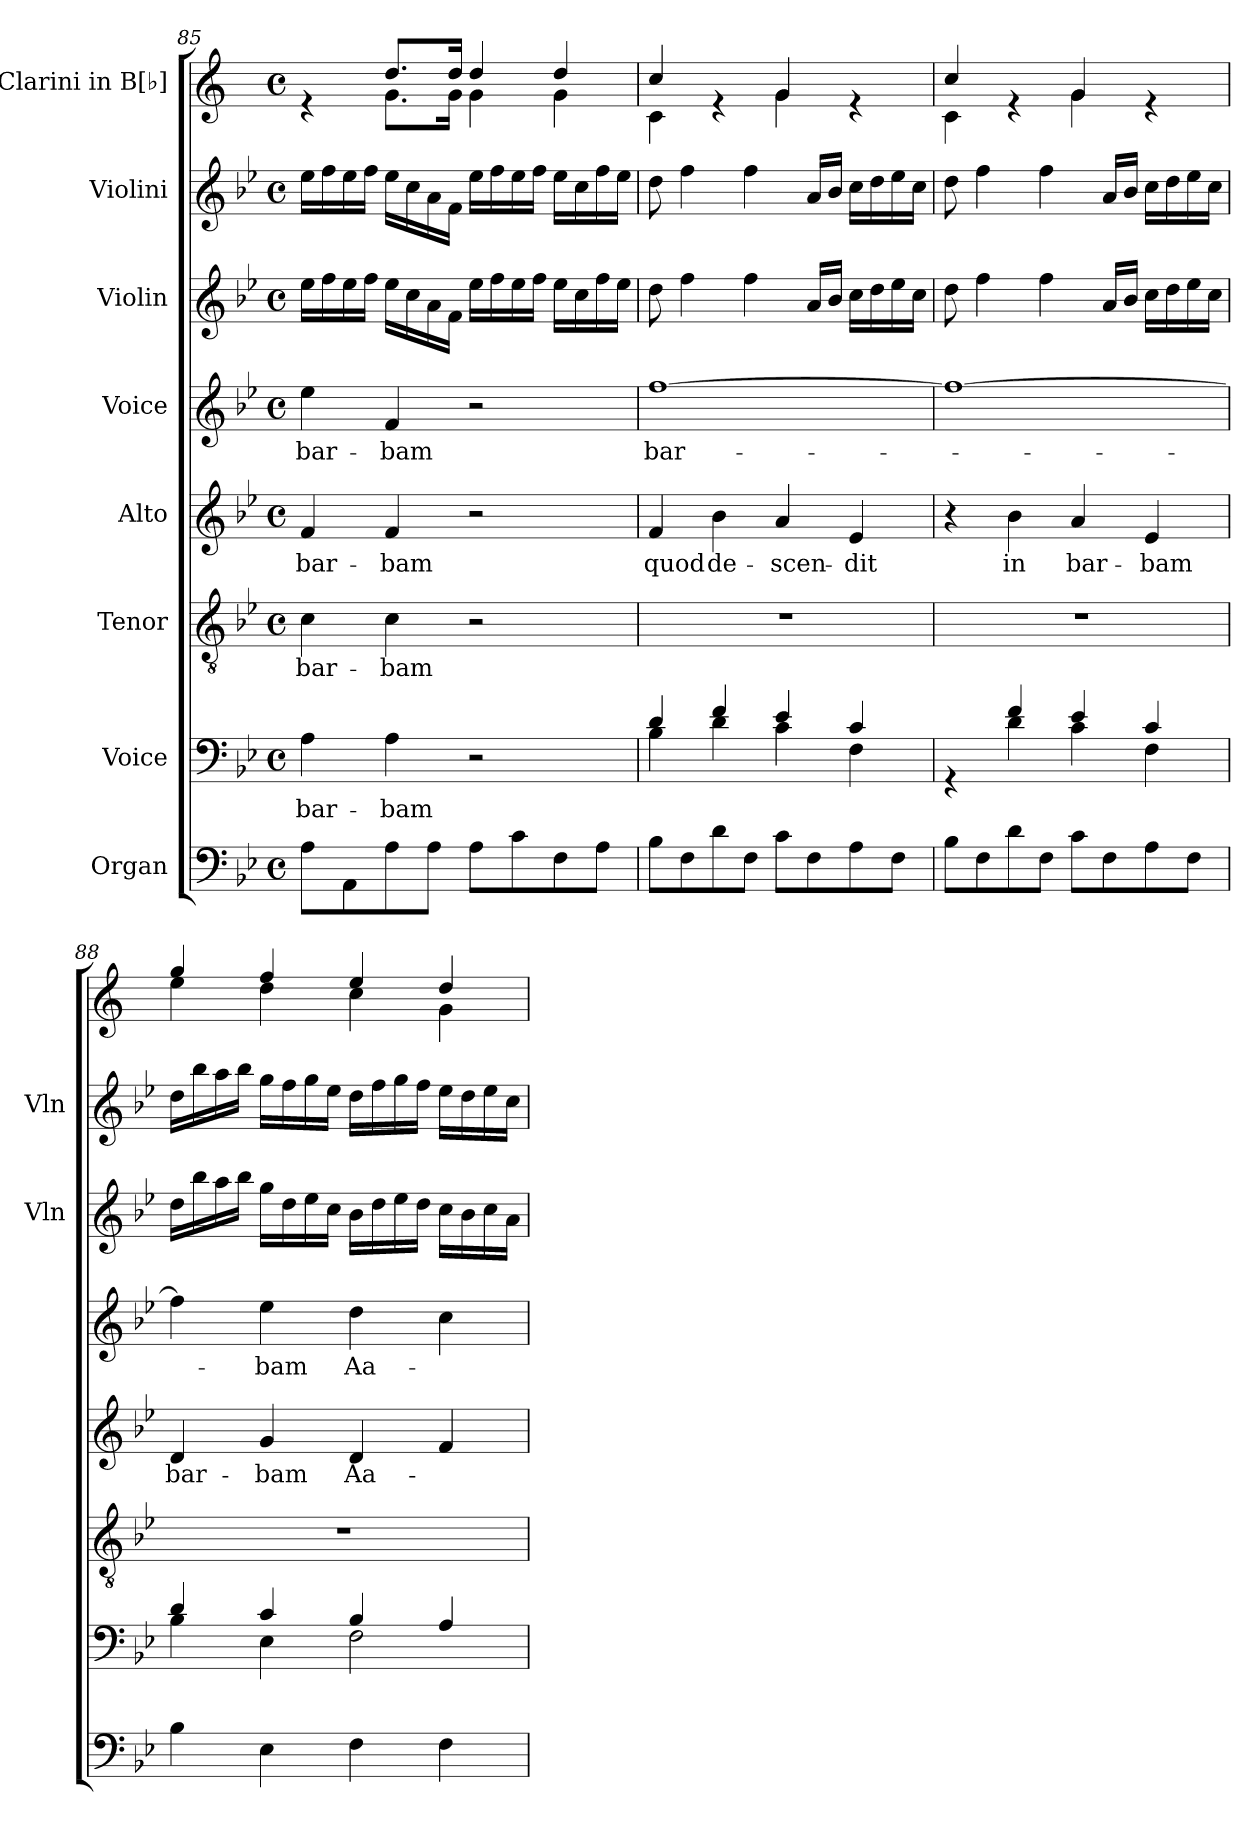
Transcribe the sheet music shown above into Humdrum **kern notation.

**kern	**kern	**text	**kern	**text	**kern	**text	**kern	**text	**kern	**kern	**kern
*part8	*part7	*part7	*part6	*part6	*part5	*part5	*part4	*part4	*part3	*part2	*part1
*staff8	*staff7	*staff7	*staff6	*staff6	*staff5	*staff5	*staff4	*staff4	*staff3	*staff2	*staff1
*I"Organ	*I"Voice	*	*I"Tenor	*	*I"Alto	*	*I"Voice	*	*I"Violin	*I"Violini	*I"Clarini in B[♭]
*	*	*	*	*	*	*	*	*	*I'Vln	*I'Vln	*
*clefF4	*clefF4	*	*clefGv2	*	*clefG2	*	*clefG2	*	*clefG2	*clefG2	*clefG2
*	*	*	*	*	*	*	*	*	*	*	*ITrd1c2
*k[b-e-]	*k[b-e-]	*	*k[b-e-]	*	*k[b-e-]	*	*k[b-e-]	*	*k[b-e-]	*k[b-e-]	*k[b-e-]
*M4/4	*M4/4	*	*M4/4	*	*M4/4	*	*M4/4	*	*M4/4	*M4/4	*M4/4
*met(c)	*met(c)	*	*met(c)	*	*met(c)	*	*met(c)	*	*met(c)	*met(c)	*met(c)
=85	=85	=85	=85	=85	=85	=85	=85	=85	=85	=85	=85
!	!	!LO:LY:b	!	!LO:LY:b	!	!LO:LY:b	!	!LO:LY:b	!	!	!
*	*	*	*	*	*	*	*	*	*	*	*^
8A\L	4A\	bar-	4c\	bar-	4f/	bar-	4ee-\	bar-	16ee-\LL	16ee-\LL	4re	4ryy
.	.	.	.	.	.	.	.	.	16ff\	16ff\	.	.
8AA\	.	.	.	.	.	.	.	.	16ee-\	16ee-\	.	.
.	.	.	.	.	.	.	.	.	16ff\JJ	16ff\JJ	.	.
!	!	!LO:LY:b	!	!LO:LY:b	!	!LO:LY:b	!	!LO:LY:b	!	!	!	!
8A\	4A\	-bam	4c\	-bam	4f/	-bam	4f/	-bam	16ee-\LL	16ee-\LL	8.cc/L	8.f\L
.	.	.	.	.	.	.	.	.	16cc\	16cc\	.	.
8A\J	.	.	.	.	.	.	.	.	16a\	16a\	.	.
.	.	.	.	.	.	.	.	.	16f\JJ	16f\JJ	16cc/Jk	16f\Jk
8A\L	2r	.	2r	.	2r	.	2r	.	16ee-\LL	16ee-\LL	4cc/	4f\
.	.	.	.	.	.	.	.	.	16ff\	16ff\	.	.
8c\	.	.	.	.	.	.	.	.	16ee-\	16ee-\	.	.
.	.	.	.	.	.	.	.	.	16ff\JJ	16ff\JJ	.	.
8F\	.	.	.	.	.	.	.	.	16ee-\LL	16ee-\LL	4cc/	4f\
.	.	.	.	.	.	.	.	.	16cc\	16cc\	.	.
8A\J	.	.	.	.	.	.	.	.	16ff\	16ff\	.	.
.	.	.	.	.	.	.	.	.	16ee-\JJ	16ee-\JJ	.	.
!!LO:LB:g=z	!!
=86	=86	=86	=86	=86	=86	=86	=86	=86	=86	=86	=86	=86
*	*^	*	*	*	*	*	*	*	*	*	*	*
!	!	!	!	!	!	!	!LO:LY:b	!	!LO:LY:b	!	!	!	!
8B-\L	4d/	4B-\	.	1r	.	4f/	quod	[1ff	bar-	8dd\	8dd\	4b-/	4B-\
8F\	.	.	.	.	.	.	.	.	.	4ff\	4ff\	.	.
!	!	!	!	!	!	!	!LO:LY:b	!	!	!	!	!	!
8d\	4f/	4d\	.	.	.	4b-\	de-	.	.	.	.	4re	4ryy
8F\J	.	.	.	.	.	.	.	.	.	4ff\	4ff\	.	.
!	!	!	!	!	!	!	!LO:LY:b	!	!	!	!	!	!
8c\L	4e-/	4c\	.	.	.	4a/	-scen-	.	.	.	.	4f/	4f\
8F\	.	.	.	.	.	.	.	.	.	16a/LL	16a/LL	.	.
.	.	.	.	.	.	.	.	.	.	16b-/JJ	16b-/JJ	.	.
!	!	!	!	!	!	!	!LO:LY:b	!	!	!	!	!	!
8A\	4c/	4F\	.	.	.	4e-/	-dit	.	.	16cc\LL	16cc\LL	4re	4ryy
.	.	.	.	.	.	.	.	.	.	16dd\	16dd\	.	.
8F\J	.	.	.	.	.	.	.	.	.	16ee-\	16ee-\	.	.
.	.	.	.	.	.	.	.	.	.	16cc\JJ	16cc\JJ	.	.
=87	=87	=87	=87	=87	=87	=87	=87	=87	=87	=87	=87	=87	=87
8B-\L	4rGG	4ryy	.	1r	.	4r	.	1ff_	.	8dd\	8dd\	4b-/	4B-\
8F\	.	.	.	.	.	.	.	.	.	4ff\	4ff\	.	.
!	!	!	!	!	!	!	!LO:LY:b	!	!	!	!	!	!
8d\	4f/	4d\	.	.	.	4b-\	in	.	.	.	.	4re	4ryy
8F\J	.	.	.	.	.	.	.	.	.	4ff\	4ff\	.	.
!	!	!	!	!	!	!	!LO:LY:b	!	!	!	!	!	!
8c\L	4e-/	4c\	.	.	.	4a/	bar-	.	.	.	.	4f/	4f\
8F\	.	.	.	.	.	.	.	.	.	16a/LL	16a/LL	.	.
.	.	.	.	.	.	.	.	.	.	16b-/JJ	16b-/JJ	.	.
!	!	!	!	!	!	!	!LO:LY:b	!	!	!	!	!	!
8A\	4c/	4F\	.	.	.	4e-/	-bam	.	.	16cc\LL	16cc\LL	4re	4ryy
.	.	.	.	.	.	.	.	.	.	16dd\	16dd\	.	.
8F\J	.	.	.	.	.	.	.	.	.	16ee-\	16ee-\	.	.
.	.	.	.	.	.	.	.	.	.	16cc\JJ	16cc\JJ	.	.
=88	=88	=88	=88	=88	=88	=88	=88	=88	=88	=88	=88	=88	=88
!	!	!	!	!	!	!	!LO:LY:b	!	!	!	!	!	!
4B-\	4d/	4B-\	.	1r	.	4d/	bar-	4ff\]	.	16dd\LL	16dd\LL	4ff/	4dd\
.	.	.	.	.	.	.	.	.	.	16bb-\	16bb-\	.	.
.	.	.	.	.	.	.	.	.	.	16aa\	16aa\	.	.
.	.	.	.	.	.	.	.	.	.	16bb-\JJ	16bb-\JJ	.	.
!	!	!	!	!	!	!	!LO:LY:b	!	!LO:LY:b	!	!	!	!
4E-\	4c/	4E-\	.	.	.	4g/	-bam	4ee-\	-bam	16gg\LL	16gg\LL	4ee-/	4cc\
.	.	.	.	.	.	.	.	.	.	16dd\	16ff\	.	.
.	.	.	.	.	.	.	.	.	.	16ee-\	16gg\	.	.
.	.	.	.	.	.	.	.	.	.	16cc\JJ	16ee-\JJ	.	.
!	!	!	!	!	!	!	!LO:LY:b	!	!LO:LY:b	!	!	!	!
4F\	4B-/	2F\	.	.	.	4d/	Aa-	4dd\	Aa-	16b-\LL	16dd\LL	4dd/	4b-\
.	.	.	.	.	.	.	.	.	.	16dd\	16ff\	.	.
.	.	.	.	.	.	.	.	.	.	16ee-\	16gg\	.	.
.	.	.	.	.	.	.	.	.	.	16dd\JJ	16ff\JJ	.	.
4F\	4A/	.	.	.	.	4f/	.	4cc\	.	16cc\LL	16ee-\LL	4cc/	4f\
.	.	.	.	.	.	.	.	.	.	16b-\	16dd\	.	.
.	.	.	.	.	.	.	.	.	.	16cc\	16ee-\	.	.
.	.	.	.	.	.	.	.	.	.	16a\JJ	16cc\JJ	.	.
*	*v	*v	*	*	*	*	*	*	*	*	*	*v	*v
=	=	=	=	=	=	=	=	=	=	=	=
*-	*-	*-	*-	*-	*-	*-	*-	*-	*-	*-	*-
